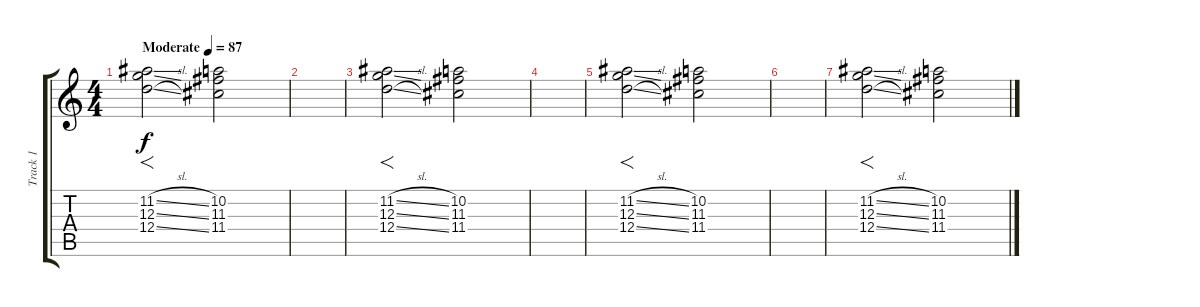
\track ("Track 1" "Track 1") {instrument electricguitarjazz}
\staff {score tabs}
\tuning (E4 B3 G3 D3 A2 E2) {hide}
\ts (4 4)
\tempo (87 "Moderate")
\clef g2
\ks c
(11.2{sl} 12.3{sl} 12.4{sl}).2{f dy f instrument electricguitarjazz} (10.2 11.3 11.4).2 |
|
(11.2{sl} 12.3{sl} 12.4{sl}).2{f} (10.2 11.3 11.4).2 |
|
(11.2{sl} 12.3{sl} 12.4{sl}).2{f} (10.2 11.3 11.4).2 |
|
(11.2{sl} 12.3{sl} 12.4{sl}).2{f} (10.2 11.3 11.4).2
